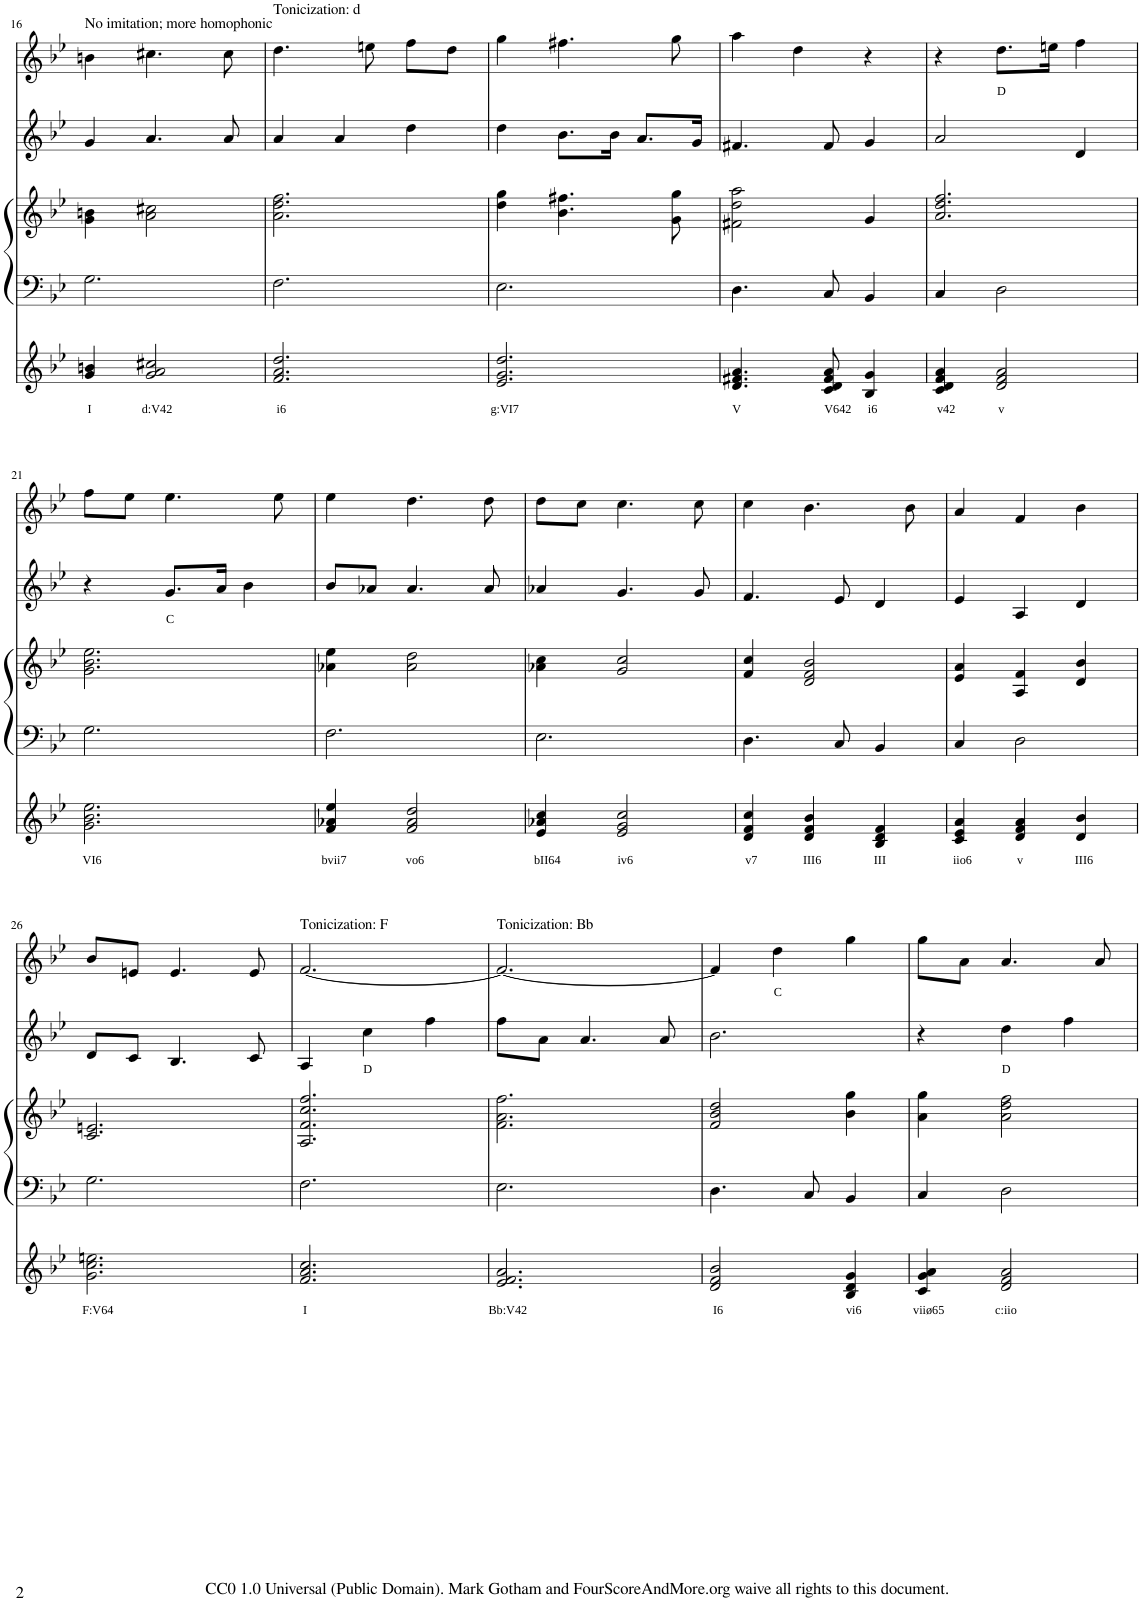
**kern	**text	**kern	**kern	**kern	**text	**kern	**text
*part5	*part5	*part4	*part3	*part2	*part2	*part1	*part1
*staff5	*staff5	*staff4	*staff3	*staff2	*staff2	*staff1	*staff1
*I"Full reduction	*	*I"Basso Continuo	*I"Vln Chd Reduction	*I"Violin 2	*	*I"Violin 1	*
*	*	*	*	*I'Vln	*	*I'Vln	*
!!LO:PB:g=z
*clefG2	*	*clefF4	*clefG2	*clefG2	*	*clefG2	*
*k[b-e-]	*	*k[b-e-]	*k[b-e-]	*k[b-e-]	*	*k[b-e-]	*
*M3/4	*	*M3/4	*M3/4	*M3/4	*	*M3/4	*
=16	=16	=16	=16	=16	=16	=16	=16
!	!	!	!	!	!	!LO:TX:a:t=No imitation; more homophonic	!
!	!LO:LY:b	!	!	!	!	!	!
4g/ 4bn/	I	2.G\	4g\ 4bn\	4g/	.	4bn\	.
!	!LO:LY:b	!	!	!	!	!	!
2g/ 2a/ 2cc#X/	d:V42	.	2a\ 2cc#X\	4.a/	.	4.cc#X\	.
.	.	.	.	8a/	.	8cc#\	.
=17	=17	=17	=17	=17	=17	=17	=17
!	!	!	!	!	!	!LO:TX:a:t=Tonicization&colon; d	!
!	!LO:LY:b	!	!	!	!	!	!
2.f/ 2.a/ 2.dd/	i6	2.F\	2.a\ 2.dd\ 2.ff\	4a/	.	4.dd\	.
.	.	.	.	4a/	.	.	.
.	.	.	.	.	.	8een\	.
.	.	.	.	4dd\	.	8ff\L	.
.	.	.	.	.	.	8dd\J	.
=18	=18	=18	=18	=18	=18	=18	=18
!	!LO:LY:b	!	!	!	!	!	!
2.e-/ 2.g/ 2.dd/	g:VI7	2.E-\	4dd\ 4gg\	4dd\	.	4gg\	.
.	.	.	4.b-\ 4.ff#X\	8.b-\L	.	4.ff#X\	.
.	.	.	.	16b-\Jk	.	.	.
.	.	.	.	8.a/L	.	.	.
.	.	.	8g\ 8gg\	.	.	8gg\	.
.	.	.	.	16g/Jk	.	.	.
=19	=19	=19	=19	=19	=19	=19	=19
!	!LO:LY:b	!	!	!	!	!	!
4.d/ 4.f#X/ 4.a/	V	4.D\	2f#X\ 2dd\ 2aa\	4.f#X/	.	4aa\	.
.	.	.	.	.	.	4dd\	.
!	!LO:LY:b	!	!	!	!	!	!
8c/ 8d/ 8f#/ 8a/	V642	8C/	.	8f#/	.	.	.
!	!LO:LY:b	!	!	!	!	!	!
4B-/ 4g/	i6	4BB-/	4g/	4g/	.	4r	.
=20	=20	=20	=20	=20	=20	=20	=20
!	!LO:LY:b	!	!	!	!	!	!
4c/ 4d/ 4f/ 4a/	v42	4C/	2.a/ 2.dd/ 2.ff/	2a/	.	4r	.
!	!LO:LY:b	!	!	!	!	!	!LO:LY:b
2d/ 2f/ 2a/	v	2D\	.	.	.	8.dd\L	D
.	.	.	.	.	.	16een\Jk	.
.	.	.	.	4d/	.	4ff\	.
!!LO:LB:g=z
=21	=21	=21	=21	=21	=21	=21	=21
!	!LO:LY:b	!	!	!	!	!	!
2.g\ 2.b-\ 2.ee-\	VI6	2.G\	2.g\ 2.b-\ 2.ee-\	4r	.	8ff\L	.
.	.	.	.	.	.	8ee-\J	.
!	!	!	!	!	!LO:LY:b	!	!
.	.	.	.	8.g/L	C	4.ee-\	.
.	.	.	.	16a/Jk	.	.	.
.	.	.	.	4b-\	.	.	.
.	.	.	.	.	.	8ee-\	.
=22	=22	=22	=22	=22	=22	=22	=22
!	!LO:LY:b	!	!	!	!	!	!
4f/ 4a-X/ 4ee-/	bvii7	2.F\	4a-X\ 4ee-\	8b-/L	.	4ee-\	.
.	.	.	.	8a-X/J	.	.	.
!	!LO:LY:b	!	!	!	!	!	!
2f/ 2a-/ 2dd/	vo6	.	2a-\ 2dd\	4.a-/	.	4.dd\	.
.	.	.	.	8a-/	.	8dd\	.
=23	=23	=23	=23	=23	=23	=23	=23
!	!LO:LY:b	!	!	!	!	!	!
4e-/ 4a-X/ 4cc/	bII64	2.E-\	4a-X\ 4cc\	4a-X/	.	8dd\L	.
.	.	.	.	.	.	8cc\J	.
!	!LO:LY:b	!	!	!	!	!	!
2e-/ 2g/ 2cc/	iv6	.	2g/ 2cc/	4.g/	.	4.cc\	.
.	.	.	.	8g/	.	8cc\	.
=24	=24	=24	=24	=24	=24	=24	=24
!	!LO:LY:b	!	!	!	!	!	!
4d/ 4f/ 4cc/	v7	4.D\	4f/ 4cc/	4.f/	.	4cc\	.
!	!LO:LY:b	!	!	!	!	!	!
4d/ 4f/ 4b-/	III6	.	2d/ 2f/ 2b-/	.	.	4.b-\	.
.	.	8C/	.	8e-/	.	.	.
!	!LO:LY:b	!	!	!	!	!	!
4B-/ 4d/ 4f/	III	4BB-/	.	4d/	.	.	.
.	.	.	.	.	.	8b-\	.
=25	=25	=25	=25	=25	=25	=25	=25
!	!LO:LY:b	!	!	!	!	!	!
4c/ 4e-/ 4a/	iio6	4C/	4e-/ 4a/	4e-/	.	4a/	.
!	!LO:LY:b	!	!	!	!	!	!
4d/ 4f/ 4a/	v	2D\	4A/ 4f/	4A/	.	4f/	.
!	!LO:LY:b	!	!	!	!	!	!
4d/ 4b-/	III6	.	4d/ 4b-/	4d/	.	4b-\	.
!!LO:LB:g=z
=26	=26	=26	=26	=26	=26	=26	=26
!	!LO:LY:b	!	!	!	!	!	!
2.g\ 2.cc\ 2.een\	F:V64	2.G\	2.c/ 2.en/	8d/L	.	8b-/L	.
.	.	.	.	8c/J	.	8en/J	.
.	.	.	.	4.B-/	.	4.e/	.
.	.	.	.	8c/	.	8e/	.
=27	=27	=27	=27	=27	=27	=27	=27
!	!	!	!	!	!	!LO:TX:a:t=Tonicization&colon; F	!
!	!LO:LY:b	!	!	!	!	!	!
2.f/ 2.a/ 2.cc/	I	2.F\	2.A/ 2.f/ 2.cc/ 2.ff/	4A/	.	[<2.f/	.
!	!	!	!	!	!LO:LY:b	!	!
.	.	.	.	4cc\	D	.	.
.	.	.	.	4ff\	.	.	.
=28	=28	=28	=28	=28	=28	=28	=28
!	!	!	!	!	!	!LO:TX:a:t=Tonicization&colon; Bb	!
!	!LO:LY:b	!	!	!	!	!	!
2.e-/ 2.f/ 2.a/	Bb:V42	2.E-\	2.f\ 2.a\ 2.ff\	8ff\L	.	2.f/_	.
.	.	.	.	8a\J	.	.	.
.	.	.	.	4.a/	.	.	.
.	.	.	.	8a/	.	.	.
=29	=29	=29	=29	=29	=29	=29	=29
!	!LO:LY:b	!	!	!	!	!	!
2d/ 2f/ 2b-/	I6	4.D\	2f/ 2b-/ 2dd/	2.b-\	.	4f/]	.
!	!	!	!	!	!	!	!LO:LY:b
.	.	.	.	.	.	4dd\	C
.	.	8C/	.	.	.	.	.
!	!LO:LY:b	!	!	!	!	!	!
4B-/ 4d/ 4g/	vi6	4BB-/	4b-\ 4gg\	.	.	4gg\	.
=30	=30	=30	=30	=30	=30	=30	=30
!	!LO:LY:b	!	!	!	!	!	!
4c/ 4g/ 4a/	viiø65	4C/	4a\ 4gg\	4r	.	8gg\L	.
.	.	.	.	.	.	8a\J	.
!	!LO:LY:b	!	!	!	!LO:LY:b	!	!
2d/ 2f/ 2a/	c:iio	2D\	2a\ 2dd\ 2ff\	4dd\	D	4.a/	.
.	.	.	.	4ff\	.	.	.
.	.	.	.	.	.	8a/	.
=	=	=	=	=	=	=	=
*-	*-	*-	*-	*-	*-	*-	*-
